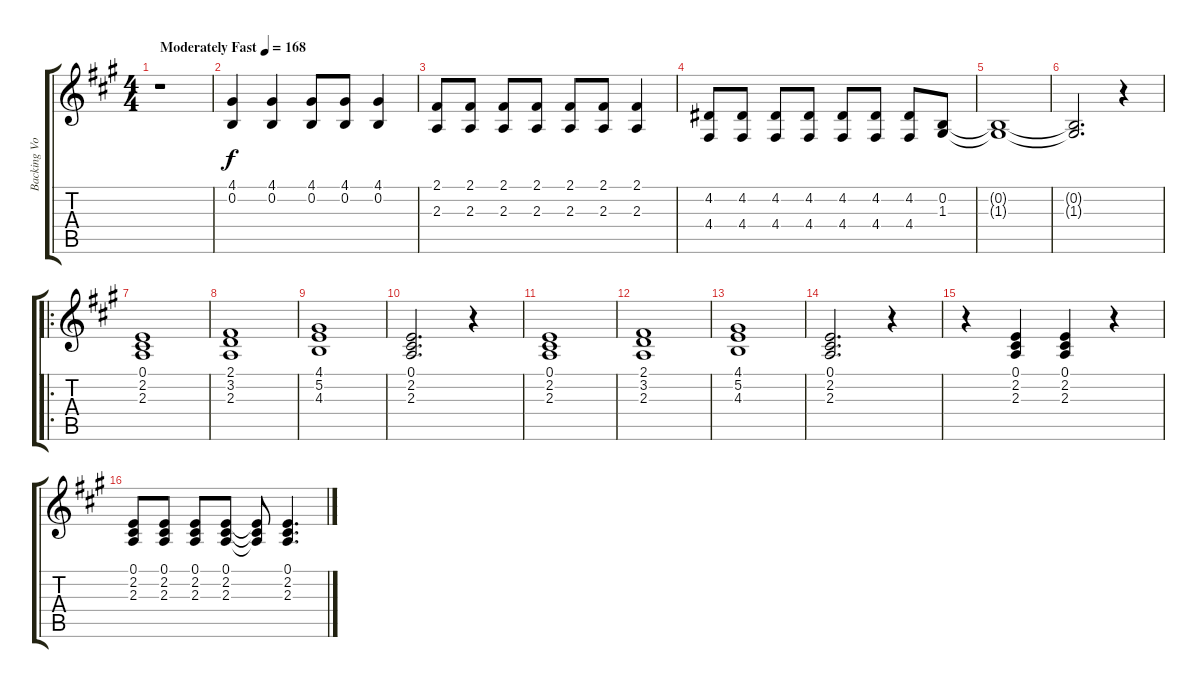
\track ("Backing Vocals" "Backing Vo") {instrument flute}
\staff {score tabs}
\tuning (E4 B3 G3 D3 A2 E2) {hide}
\ts (4 4)
\tempo (168 "Moderately Fast")
\clef g2
\ks a
r.1{dy f instrument flute} |
(4.1 0.2).4 (4.1 0.2).4 (4.1 0.2).8 (4.1 0.2).8 (4.1 0.2).4 |
(2.1 2.3).8 (2.1 2.3).8 (2.1 2.3).8 (2.1 2.3).8 (2.1 2.3).8 (2.1 2.3).8 (2.1 2.3).4 |
(4.2 4.4).8 (4.2 4.4).8 (4.2 4.4).8 (4.2 4.4).8 (4.2 4.4).8 (4.2 4.4).8 (4.2 4.4).8 (0.2 1.3).8 |
(0.2{t} 1.3{t}).1 |
(0.2{t} 1.3{t}).2{d} r.4 |
\ro
(0.1 2.2 2.3).1 |
(2.1 3.2 2.3).1 |
(4.1 5.2 4.3).1 |
(0.1 2.2 2.3).2{d} r.4 |
(0.1 2.2 2.3).1 |
(2.1 3.2 2.3).1 |
(4.1 5.2 4.3).1 |
(0.1 2.2 2.3).2{d} r.4 |
r.4 (0.1 2.2 2.3).4 (0.1 2.2 2.3).4 r.4 |
(0.1 2.2 2.3).8 (0.1 2.2 2.3).8 (0.1 2.2 2.3).8 (0.1 2.2 2.3).8 (0.1{t} 2.2{t} 2.3{t}).8 (0.1 2.2 2.3).4{d}
